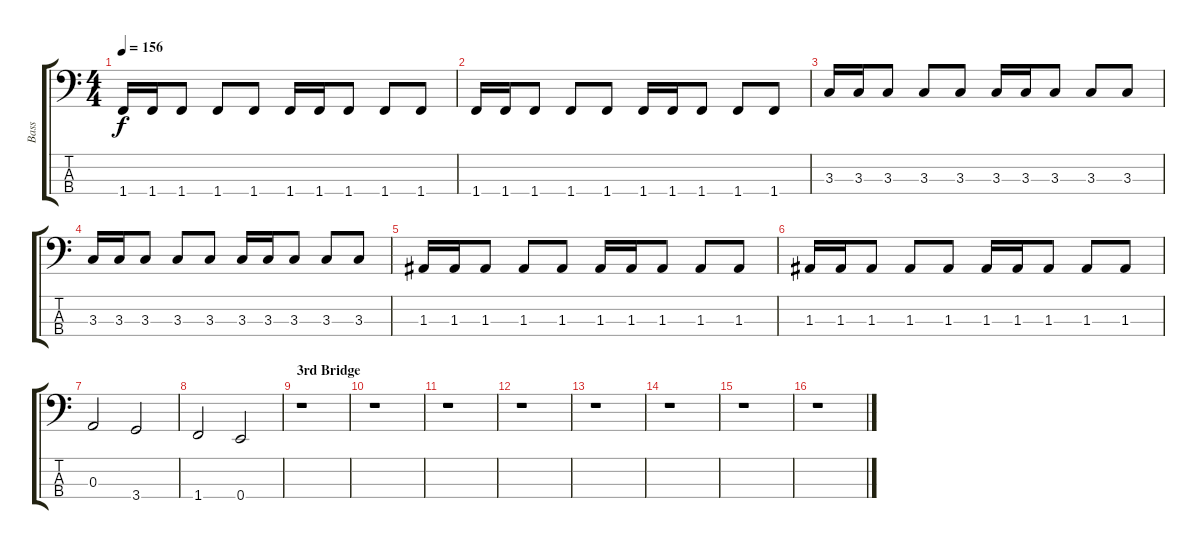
\track ("Bass" "Bass") {instrument electricbassfinger}
\staff {score tabs}
\tuning (G2 D2 A1 E1) {hide}
\ts (4 4)
\tempo 156
\clef f4
\ks c
1.4.16{dy f} 1.4.16 1.4.8 1.4.8 1.4.8 1.4.16 1.4.16 1.4.8 1.4.8 1.4.8 |
1.4.16 1.4.16 1.4.8 1.4.8 1.4.8 1.4.16 1.4.16 1.4.8 1.4.8 1.4.8 |
3.3.16 3.3.16 3.3.8 3.3.8 3.3.8 3.3.16 3.3.16 3.3.8 3.3.8 3.3.8 |
3.3.16 3.3.16 3.3.8 3.3.8 3.3.8 3.3.16 3.3.16 3.3.8 3.3.8 3.3.8 |
1.3.16 1.3.16 1.3.8 1.3.8 1.3.8 1.3.16 1.3.16 1.3.8 1.3.8 1.3.8 |
1.3.16 1.3.16 1.3.8 1.3.8 1.3.8 1.3.16 1.3.16 1.3.8 1.3.8 1.3.8 |
0.3.2 3.4.2 |
1.4.2 0.4.2 |
\section ("" "3rd Bridge")
r.1 |
r.1 |
r.1 |
r.1 |
r.1 |
r.1 |
r.1 |
r.1
